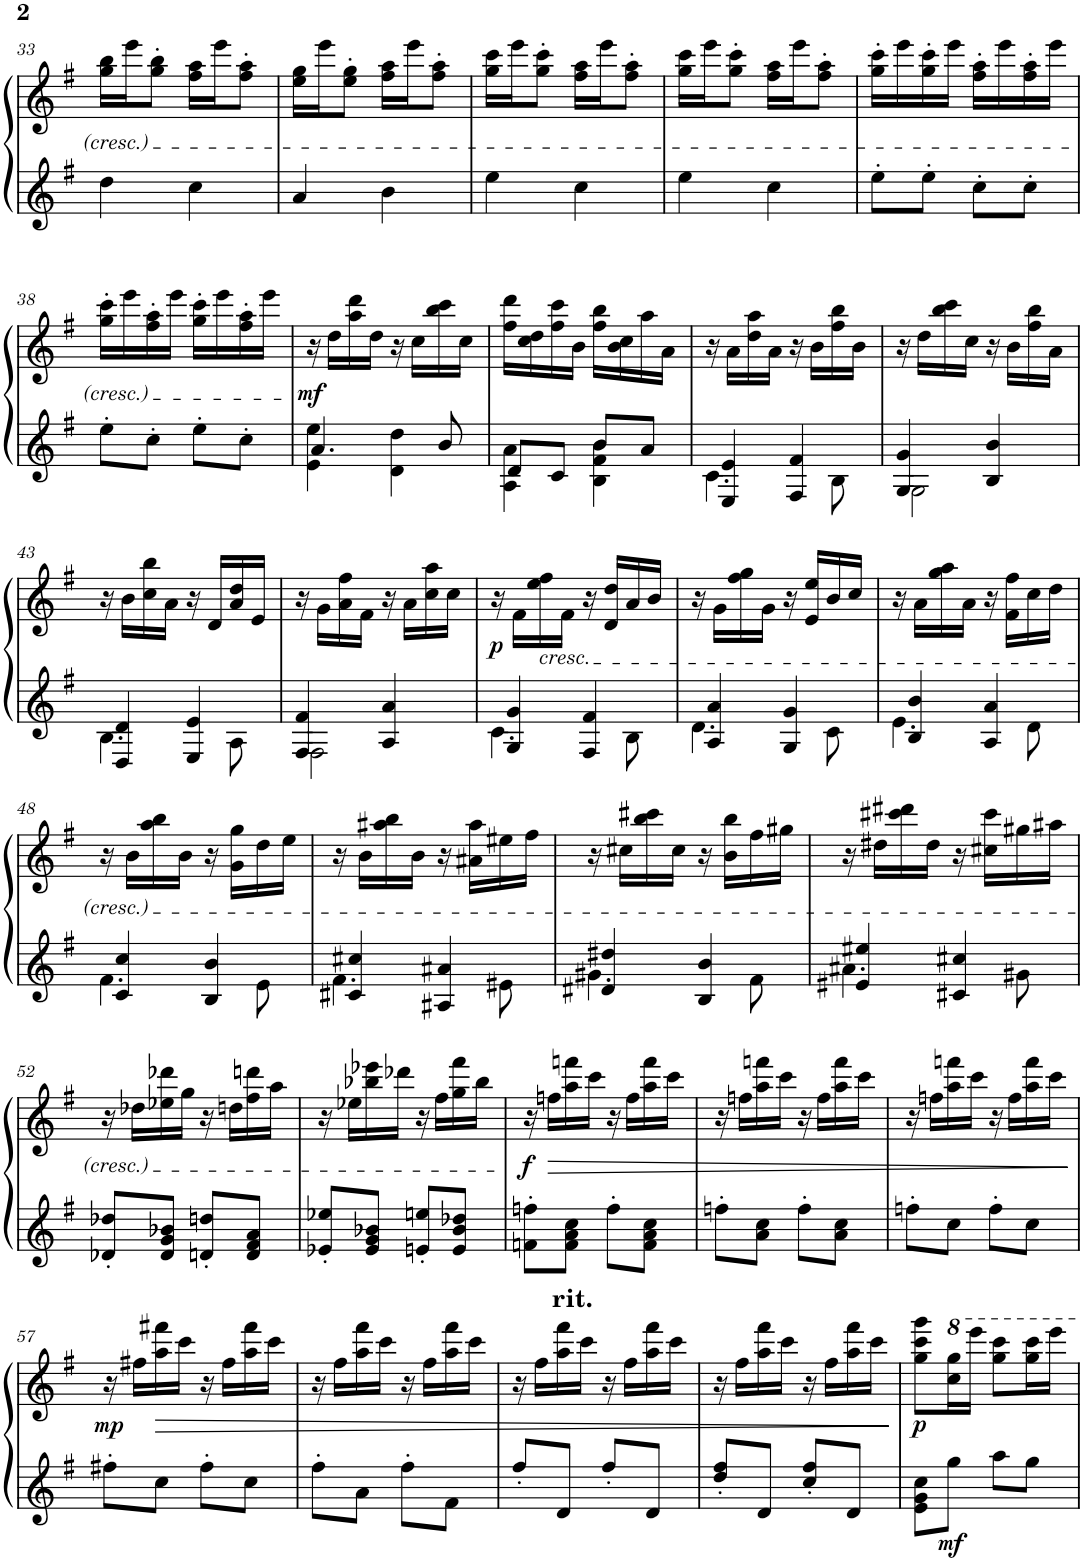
**kern	**kern	**dynam
*part1	*part1	*part1
*staff2	*staff1	*staff1/2
*I"Piano	*	*
*I'Pno.	*	*
!!LO:PB:g=z
*clefG2	*clefG2	*
*k[f#]	*k[f#]	*
*M2/4	*M2/4	*
=33	=33	=33
4dd\	16gg\ 16bb\LL	.
.	16eee\J	.
.	8gg\' 8bb\'J	.
4cc\	16ff#\ 16aa\LL	.
.	16eee\J	.
.	8ff#\' 8aa\'J	.
=34	=34	=34
4a/	16ee\ 16gg\LL	.
.	16eee\J	.
.	8ee\' 8gg\'J	.
4b\	16ff#\ 16aa\LL	.
.	16eee\J	.
.	8ff#\' 8aa\'J	.
=35	=35	=35
4ee\	16gg\ 16ccc\LL	.
.	16eee\J	.
.	8gg\' 8ccc\'J	.
4cc\	16ff#\ 16aa\LL	.
.	16eee\J	.
.	8ff#\' 8aa\'J	.
=36	=36	=36
4ee\	16gg\ 16ccc\LL	.
.	16eee\J	.
.	8gg\' 8ccc\'J	.
4cc\	16ff#\ 16aa\LL	.
.	16eee\J	.
.	8ff#\' 8aa\'J	.
=37	=37	=37
8ee'\L	16gg\' 16ccc\'LL	.
.	16eee\	.
8ee'\J	16gg\' 16ccc\'	.
.	16eee\JJ	.
8cc'\L	16ff#\' 16aa\'LL	.
.	16eee\	.
8cc'\J	16ff#\' 16aa\'	.
.	16eee\JJ	.
!!LO:LB:g=z
=38	=38	=38
8ee'\L	16gg\' 16ccc\'LL	.
.	16eee\	.
8cc'\J	16ff#\' 16aa\'	.
.	16eee\JJ	.
8ee'\L	16gg\' 16ccc\'LL	.
.	16eee\	.
8cc'\J	16ff#\' 16aa\'	.
.	16eee\JJ	.
=39	=39	=39
*^	*	*
!	!	!	!LO:DY:b
4.a/	4e\ 4ee\	16r	mf
.	.	16dd\LL	.
.	.	16aa\ 16ddd\	.
.	.	16dd\JJ	.
.	4d\ 4dd\	16r	.
.	.	16cc\LL	.
8b/	.	16bb\ 16ccc\	.
.	.	16cc\JJ	.
=40	=40	=40	=40
8d/L	4A\ 4a\	16ff#\ 16ddd\LL	.
.	.	16cc\ 16dd\	.
8c/J	.	16ff#\ 16ccc\	.
.	.	16b\JJ	.
8b/L	4B\ 4f#\ 4b\	16ff#\ 16bb\LL	.
.	.	16b\ 16cc\	.
8a/J	.	16aa\	.
.	.	16a\JJ	.
=41	=41	=41	=41
4E/ 4e/	4.c\	16r	.
.	.	16a\LL	.
.	.	16dd\ 16aa\	.
.	.	16a\JJ	.
4F#/ 4f#/	.	16r	.
.	.	16b\LL	.
.	8B\	16ff#\ 16bb\	.
.	.	16b\JJ	.
=42	=42	=42	=42
4G/ 4g/	2G\	16r	.
.	.	16dd\LL	.
.	.	16bb\ 16ccc\	.
.	.	16cc\JJ	.
4B/ 4b/	.	16r	.
.	.	16b\LL	.
.	.	16ff#\ 16bb\	.
.	.	16a\JJ	.
!!LO:LB:g=z
=43	=43	=43	=43
4D/ 4d/	4.B\	16r	.
.	.	16b\LL	.
.	.	16cc\ 16bb\	.
.	.	16a\JJ	.
4E/ 4e/	.	16r	.
.	.	16d/LL	.
.	8A\	16a/ 16dd/	.
.	.	16e/JJ	.
=44	=44	=44	=44
4F#/ 4f#/	2F#\	16r	.
.	.	16g\LL	.
.	.	16a\ 16ff#\	.
.	.	16f#\JJ	.
4A/ 4a/	.	16r	.
.	.	16a\LL	.
.	.	16cc\ 16aa\	.
.	.	16cc\JJ	.
=45	=45	=45	=45
!	!	!	!LO:DY:b
4G/ 4g/	4.c\	16r	p
.	.	16f#\LL	.
!	!	!LO:TX:b:i:t=cresc.	!
.	.	16ee\ 16ff#\	.
.	.	16f#\JJ	.
4F#/ 4f#/	.	16r	.
.	.	16d/ 16dd/LL	.
.	8B\	16a/	.
.	.	16b/JJ	.
=46	=46	=46	=46
4A/ 4a/	4.d\	16r	.
.	.	16g\LL	.
.	.	16ff#\ 16gg\	.
.	.	16g\JJ	.
4G/ 4g/	.	16r	.
.	.	16e/ 16ee/LL	.
.	8c\	16b/	.
.	.	16cc/JJ	.
=47	=47	=47	=47
4B/ 4b/	4.e\	16r	.
.	.	16a\LL	.
.	.	16gg\ 16aa\	.
.	.	16a\JJ	.
4A/ 4a/	.	16r	.
.	.	16f#\ 16ff#\LL	.
.	8d\	16cc\	.
.	.	16dd\JJ	.
!!LO:LB:g=z
=48	=48	=48	=48
4c/ 4cc/	4.f#\	16r	.
.	.	16b\LL	.
.	.	16aa\ 16bb\	.
.	.	16b\JJ	.
4B/ 4b/	.	16r	.
.	.	16g\ 16gg\LL	.
.	8e\	16dd\	.
.	.	16ee\JJ	.
=49	=49	=49	=49
4c#X/ 4cc#X/	4.f#\	16r	.
.	.	16b\LL	.
.	.	16aa#X\ 16bb\	.
.	.	16b\JJ	.
4A#X/ 4a#X/	.	16r	.
.	.	16a#X\ 16aa#\LL	.
.	8e#X\	16ee#X\	.
.	.	16ff#\JJ	.
=50	=50	=50	=50
4d#X/ 4dd#X/	4.g#X\	16r	.
.	.	16cc#X\LL	.
.	.	16bb\ 16ccc#X\	.
.	.	16cc#\JJ	.
4B/ 4b/	.	16r	.
.	.	16b\ 16bb\LL	.
.	8f#\	16ff#\	.
.	.	16gg#X\JJ	.
=51	=51	=51	=51
4e#X/ 4ee#X/	4.a#X\	16r	.
.	.	16dd#X\LL	.
.	.	16ccc#X\ 16ddd#X\	.
.	.	16dd#\JJ	.
4c#X/ 4cc#X/	.	16r	.
.	.	16cc#X\ 16ccc#\LL	.
.	8g#X\	16gg#X\	.
.	.	16aa#X\JJ	.
*v	*v	*	*
!!LO:LB:g=z
=52	=52	=52
8d-X/' 8dd-X/'L	16r	.
.	16dd-X\LL	.
8d-/ 8g/ 8b-X/J	16ee-X\ 16ddd-X\	.
.	16gg\JJ	.
8dn/' 8ddn/'L	16r	.
.	16ddn\LL	.
8d/ 8f#/ 8a/J	16ff#\ 16dddn\	.
.	16aa\JJ	.
=53	=53	=53
8e-X/' 8ee-X/'L	16r	.
.	16ee-X\LL	.
8e-/ 8g/ 8b-X/J	16bb-X\ 16eee-X\	.
.	16ddd-X\JJ	.
8en/' 8een/'L	16r	.
.	16ff#\LL	.
8e/ 8b-/ 8dd-X/J	16gg\ 16fff#\	.
.	16bb-\JJ	.
=54	=54	=54
!	!	!LO:DY:b
8fn\' 8ffn\'L	16r	f
!	!	!LO:HP:b
.	16ffn\LL	>
8f\ 8a\ 8cc\J	16aa\ 16fffn\	.
.	16ccc\JJ	.
8ff'\L	16r	.
.	16ff\LL	.
8f\ 8a\ 8cc\J	16aa\ 16fff\	.
.	16ccc\JJ	.
=55	=55	=55
8ffn'\L	16r	.
.	16ffn\LL	.
8a\ 8cc\J	16aa\ 16fffn\	.
.	16ccc\JJ	.
8ff'\L	16r	.
.	16ff\LL	.
8a\ 8cc\J	16aa\ 16fff\	.
.	16ccc\JJ	.
=56	=56	=56
8ffn'\L	16r	.
.	16ffn\LL	.
8cc\J	16aa\ 16fffn\	.
.	16ccc\JJ	.
8ff'\L	16r	.
.	16ff\LL	.
8cc\J	16aa\ 16fff\	.
.	16ccc\JJ	.
.	.	]
!!LO:LB:g=z
=57	=57	=57
!	!	!LO:DY:b
8ff#X'\L	16r	mp
.	16ff#X\LL	.
!	!	!LO:HP:b
8cc\J	16aa\ 16fff#X\	>
.	16ccc\JJ	.
8ff#'\L	16r	.
.	16ff#\LL	.
8cc\J	16aa\ 16fff#\	.
.	16ccc\JJ	.
=58	=58	=58
8ff#'\L	16r	.
.	16ff#\LL	.
8a\J	16aa\ 16fff#\	.
.	16ccc\JJ	.
8ff#'\L	16r	.
.	16ff#\LL	.
8f#\J	16aa\ 16fff#\	.
.	16ccc\JJ	.
=59	=59	=59
8ff#'/L	16r	.
.	16ff#\LL	.
!	!LO:TX:a:B:t=rit.	!
8d/J	16aa\ 16fff#\	.
.	16ccc\JJ	.
8ff#'/L	16r	.
.	16ff#\LL	.
8d/J	16aa\ 16fff#\	.
.	16ccc\JJ	.
=60	=60	=60
8dd/' 8ff#/'L	16r	.
.	16ff#\LL	.
8d/J	16aa\ 16fff#\	.
.	16ccc\JJ	.
8cc/' 8ff#/'L	16r	.
.	16ff#\LL	.
8d/J	16aa\ 16fff#\	.
.	16ccc\JJ	.
.	.	]
=61	=61	=61
!	!	!LO:DY:b
8e\ 8g\ 8cc\L	8gg\ 8ccc\ 8ggg\L	p
!	!	!LO:DY:b=2
8gg\J	16ccc\ 16ggg\L	mf
.	16eeee\JJ	.
8aa\L	8ggg\ 8cccc\L	.
8gg\J	16ggg\ 16cccc\L	.
.	16eeee\JJ	.
=	=	=
*-	*-	*-
